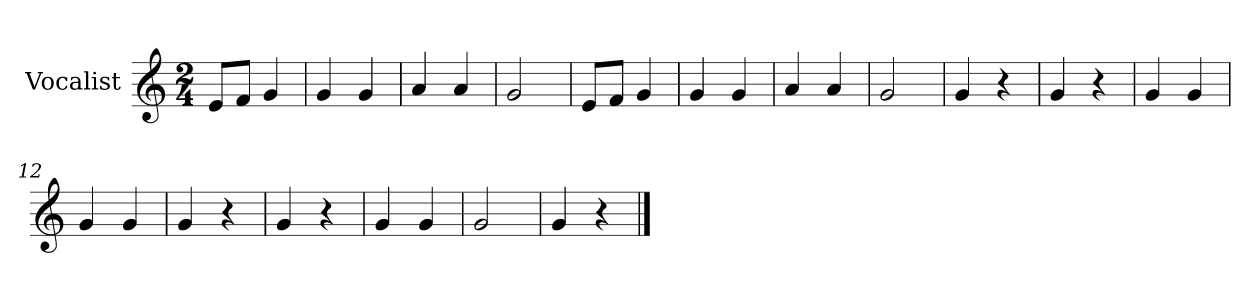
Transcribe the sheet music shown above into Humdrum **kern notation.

**kern
*part1
*staff1
*I"Vocalist
*k[]
*C:
*M2/4
=1
8eL
8fJ
4g
=2
4g
4g
=3
4a
4a
=4
2g
=5
8eL
8fJ
4g
=6
4g
4g
=7
4a
4a
=8
2g
=9
4g
4r
=10
4g
4r
=11
4g
4g
=12
4g
4g
=13
4g
4r
=14
4g
4r
=15
4g
4g
=16
2g
=17
4g
4r
==
*-
